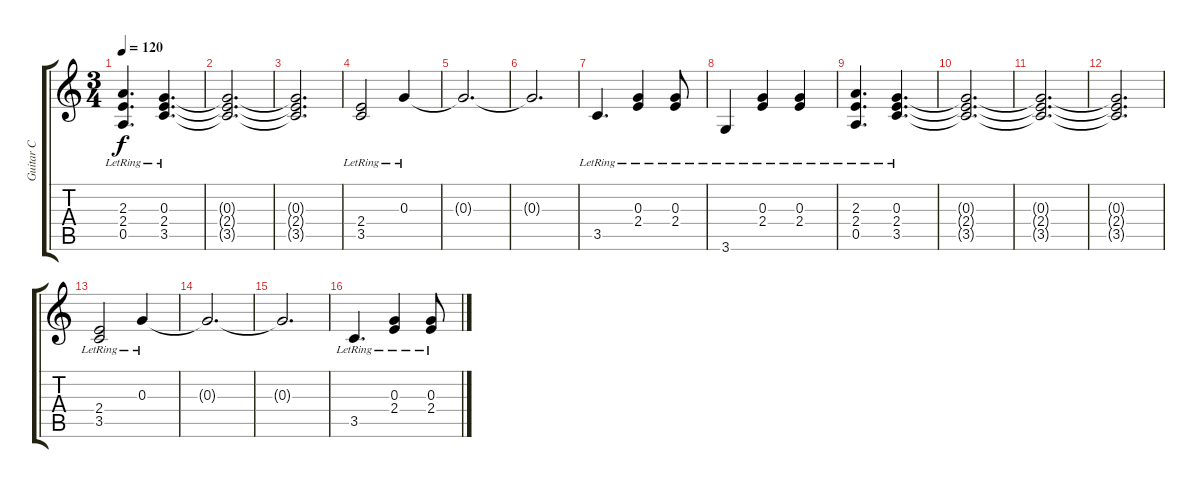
\track ("Guitar C" "Guitar C") {instrument acousticguitarsteel}
\staff {score tabs}
\tuning (E4 B3 G3 D3 A2 E2) {hide}
\ts (3 4)
\tempo 120
\clef g2
\ks c
(2.3{lr} 2.4{lr} 0.5{lr}).4{d dy f} (0.3{lr} 2.4{lr} 3.5{lr}).4{d} |
(0.3{t} 2.4{t} 3.5{t}).2{d} |
(0.3{t} 2.4{t} 3.5{t}).2{d} |
(2.4{lr} 3.5{lr}).2 0.3{lr}.4 |
0.3{t}.2{d} |
0.3{t}.2{d} |
3.5{lr}.4{d} (0.3{lr} 2.4{lr}).4 (0.3{lr} 2.4{lr}).8 |
3.6{lr}.4 (0.3{lr} 2.4{lr}).4 (0.3{lr} 2.4{lr}).4 |
(2.3{lr} 2.4{lr} 0.5{lr}).4{d} (0.3{lr} 2.4{lr} 3.5{lr}).4{d} |
(0.3{t} 2.4{t} 3.5{t}).2{d} |
(0.3{t} 2.4{t} 3.5{t}).2{d} |
(0.3{t} 2.4{t} 3.5{t}).2{d} |
(2.4{lr} 3.5{lr}).2 0.3{lr}.4 |
0.3{t}.2{d} |
0.3{t}.2{d} |
3.5{lr}.4{d} (0.3{lr} 2.4{lr}).4 (0.3{lr} 2.4{lr}).8
